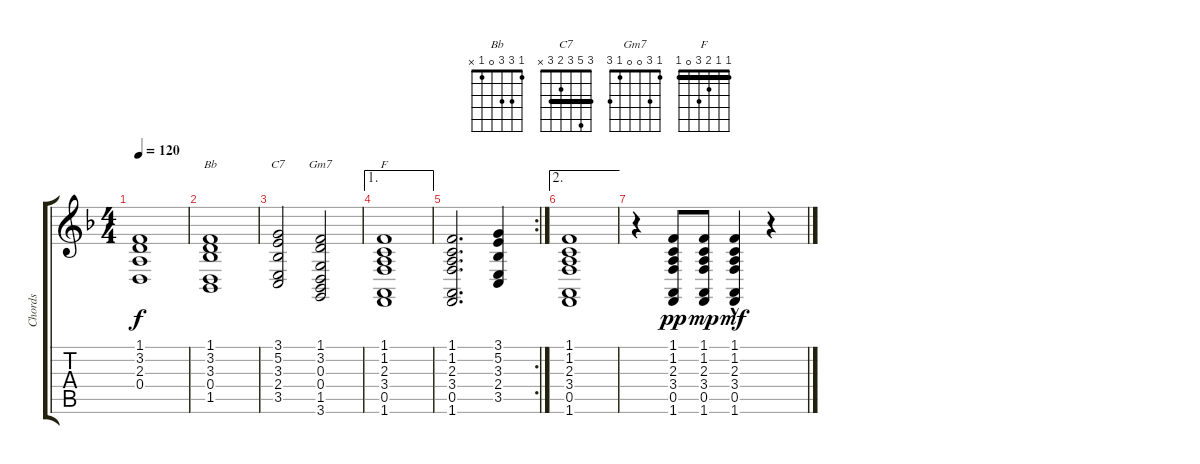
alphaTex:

\track ("Chords" "Chords") {instrument acousticgrandpiano}
\staff {score tabs}
\tuning (E4 B3 G3 D3 A2 E2) {hide}
\chord ("Bb" 1 3 3 0 1 x)
\chord ("C7" 3 5 3 2 3 x) {barre 3}
\chord ("Gm7" 1 3 0 0 1 3)
\chord ("F" 1 1 2 3 0 1) {barre 1}
\ts (4 4)
\tempo 120
\clef g2
\ks f
(1.1 3.2 2.3 0.4).1{dy f} |
(1.1 3.2 3.3 0.4 1.5).1{ch "Bb"} |
(3.1 5.2 3.3 2.4 3.5).2{ch "C7"} (1.1 3.2 0.3 0.4 1.5 3.6).2{ch "Gm7"} |
\ae 1
(1.1 1.2 2.3 3.4 0.5 1.6).1{ch "F"} |
\rc 2
(1.1 1.2 2.3 3.4 0.5 1.6).2{d} (3.1 5.2 3.3 2.4 3.5).4 |
\ae 2
(1.1 1.2 2.3 3.4 0.5 1.6).1 |
r.4 (1.1 1.2 2.3 3.4 0.5 1.6).8{dy pp volume 16} (1.1 1.2 2.3 3.4 0.5 1.6).8{dy mp} (1.1{hac} 1.2{hac} 2.3{hac} 3.4{hac} 0.5{hac} 1.6{hac}).4{dy mf} r.4
